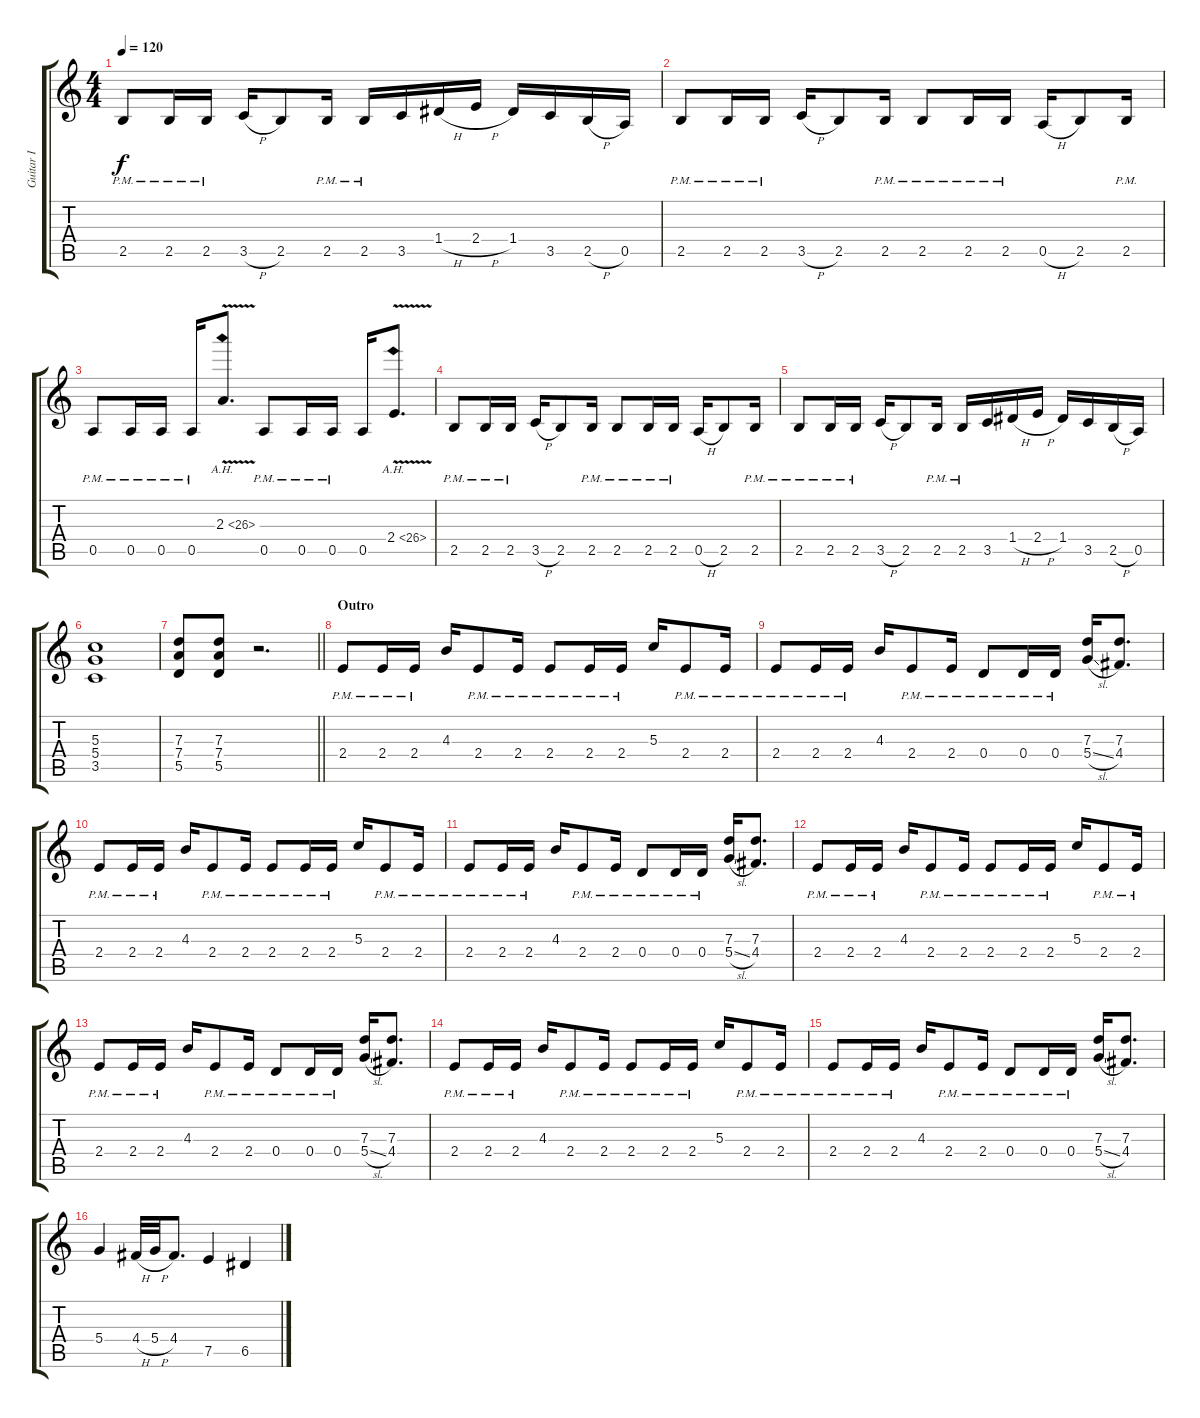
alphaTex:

\track ("Guitar I" "Guitar I") {instrument overdrivenguitar}
\staff {score tabs}
\tuning (E4 B3 G3 D3 A2 E2) {hide}
\ts (4 4)
\tempo 120
\clef g2
\ks c
2.5{pm}.8{dy f} 2.5{pm}.16 2.5{pm}.16 3.5{h}.16 2.5.8 2.5{pm}.16 2.5{pm}.16 3.5.16 1.4{h}.16 2.4{h}.16 1.4.16 3.5.16 2.5{h}.16 0.5.16 |
2.5{pm}.8 2.5{pm}.16 2.5{pm}.16 3.5{h}.16 2.5.8 2.5{pm}.16 2.5{pm}.8 2.5{pm}.16 2.5{pm}.16 0.5{h}.16 2.5.8 2.5{pm}.16 |
0.5{pm}.8 0.5{pm}.16 0.5{pm}.16 0.5{pm}.16 2.3{ah 24 v}.8{d} 0.5{pm}.8 0.5{pm}.16 0.5{pm}.16 0.5.16 2.4{ah 24 v}.8{d} |
2.5{pm}.8 2.5{pm}.16 2.5{pm}.16 3.5{h}.16 2.5.8 2.5{pm}.16 2.5{pm}.8 2.5{pm}.16 2.5{pm}.16 0.5{h}.16 2.5.8 2.5{pm}.16 |
2.5{pm}.8 2.5{pm}.16 2.5{pm}.16 3.5{h}.16 2.5.8 2.5{pm}.16 2.5{pm}.16 3.5.16 1.4{h}.16 2.4{h}.16 1.4.16 3.5.16 2.5{h}.16 0.5.16 |
(5.3 5.4 3.5).1 |
\barLineRight lightlight
(7.3 7.4 5.5).8 (7.3 7.4 5.5).8 r.2{d} |
\section ("" "Outro")
2.4{pm}.8 2.4{pm}.16 2.4{pm}.16 4.3.16 2.4{pm}.8 2.4{pm}.16 2.4{pm}.8 2.4{pm}.16 2.4{pm}.16 5.3.16 2.4{pm}.8 2.4{pm}.16 |
2.4{pm}.8 2.4{pm}.16 2.4{pm}.16 4.3.16 2.4{pm}.8 2.4{pm}.16 0.4{pm}.8 0.4{pm}.16 0.4{pm}.16 (7.3 5.4{sl}).16 (7.3 4.4).8{d} |
2.4{pm}.8 2.4{pm}.16 2.4{pm}.16 4.3.16 2.4{pm}.8 2.4{pm}.16 2.4{pm}.8 2.4{pm}.16 2.4{pm}.16 5.3.16 2.4{pm}.8 2.4{pm}.16 |
2.4{pm}.8 2.4{pm}.16 2.4{pm}.16 4.3.16 2.4{pm}.8 2.4{pm}.16 0.4{pm}.8 0.4{pm}.16 0.4{pm}.16 (7.3 5.4{sl}).16 (7.3 4.4).8{d} |
2.4{pm}.8 2.4{pm}.16 2.4{pm}.16 4.3.16 2.4{pm}.8 2.4{pm}.16 2.4{pm}.8 2.4{pm}.16 2.4{pm}.16 5.3.16 2.4{pm}.8 2.4{pm}.16 |
2.4{pm}.8 2.4{pm}.16 2.4{pm}.16 4.3.16 2.4{pm}.8 2.4{pm}.16 0.4{pm}.8 0.4{pm}.16 0.4{pm}.16 (7.3 5.4{sl}).16 (7.3 4.4).8{d} |
2.4{pm}.8 2.4{pm}.16 2.4{pm}.16 4.3.16 2.4{pm}.8 2.4{pm}.16 2.4{pm}.8 2.4{pm}.16 2.4{pm}.16 5.3.16 2.4{pm}.8 2.4{pm}.16 |
2.4{pm}.8 2.4{pm}.16 2.4{pm}.16 4.3.16 2.4{pm}.8 2.4{pm}.16 0.4{pm}.8 0.4{pm}.16 0.4{pm}.16 (7.3 5.4{sl}).16 (7.3 4.4).8{d} |
5.4.4 4.4{h}.32 5.4{h}.32 4.4.8{d} 7.5.4 6.5.4
